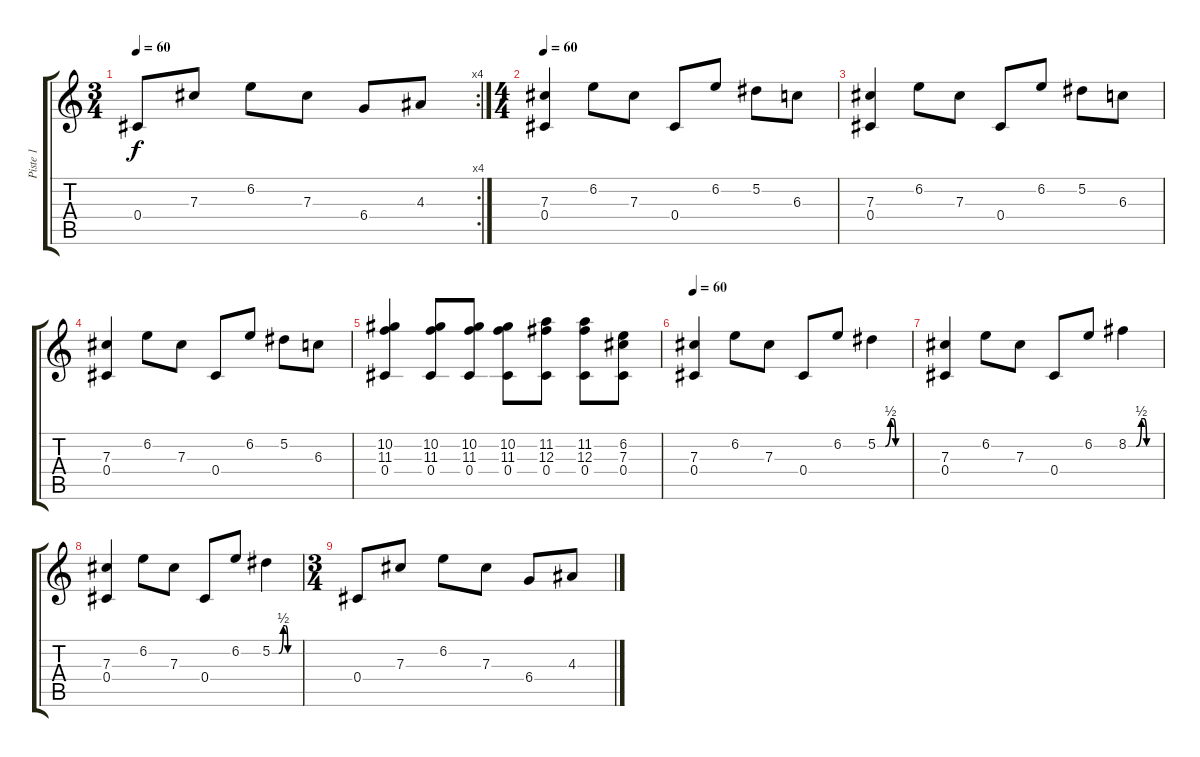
\track ("Piste 1" "Piste 1") {instrument distortionguitar}
\staff {score tabs}
\tuning (Eb4 Bb3 Gb3 Db3 Ab2 Eb2) {hide}
\rc 4
\ts (3 4)
\tempo 60
\clef g2
\ks c
0.4.8{dy f} 7.3.8 6.2.8 7.3.8 6.4.8 4.3.8 |
\ts (4 4)
\tempo 60
(7.3 0.4).4 6.2.8 7.3.8 0.4.8 6.2.8 5.2.8 6.3.8 |
(7.3 0.4).4 6.2.8 7.3.8 0.4.8 6.2.8 5.2.8 6.3.8 |
(7.3 0.4).4 6.2.8 7.3.8 0.4.8 6.2.8 5.2.8 6.3.8 |
(10.2 11.3 0.4).4 (10.2 11.3 0.4).8 (10.2 11.3 0.4).8 (10.2 11.3 0.4).8 (11.2 12.3 0.4).8 (11.2 12.3 0.4).8 (6.2 7.3 0.4).8 |
\tempo 60
(7.3 0.4).4{volume 0} 6.2.8 7.3.8 0.4.8 6.2.8 5.2{be (custom 0 0 15 0 25 2 30 2 35 0 45 0 60 0)}.4 |
(7.3 0.4).4 6.2.8 7.3.8 0.4.8 6.2.8 8.2{be (custom 0 0 15 0 25 2 30 2 35 0 45 0 60 0)}.4 |
(7.3 0.4).4 6.2.8 7.3.8 0.4.8 6.2.8 5.2{be (custom 0 0 15 0 25 2 30 2 35 0 45 0 60 0)}.4 |
\ts (3 4)
0.4.8 7.3.8 6.2.8 7.3.8 6.4.8 4.3.8
